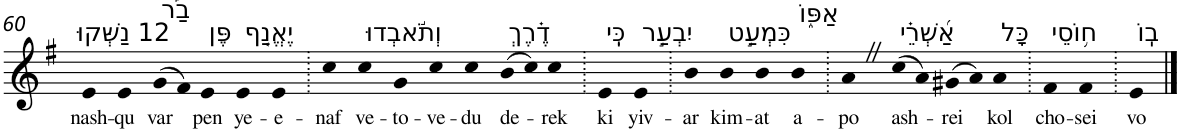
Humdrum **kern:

**kern	**text
*part1	*part1
*staff1	*staff1
*I"Piano	*
*I'Pno	*
!!LO:PB:g=z
*clefG2	*
*k[f#]	*
*G:	*
=60	=60
!LO:TX:a:t=12 נַשְּׁקוּ	!
!	!LO:LY:b
4e	nash-
!	!LO:LY:b
4e	-qu
!LO:TX:a:t=בַ֡ר	!
!	!LO:LY:b
(>8g	var
8f#)	.
!LO:TX:a:t=פֶּן	!
!	!LO:LY:b
4e	pen
!LO:TX:a:t=יֶאֱנַ֤ף	!
!	!LO:LY:b
4e	ye-
!	!LO:LY:b
4e	-e-
=61.	=61.
!	!LO:LY:b
4cc	-naf
!LO:TX:a:t=וְתֹ֬אבְדוּ	!
!	!LO:LY:b
4cc	ve-
!	!LO:LY:b
4g	-to-
!	!LO:LY:b
4cc	-ve-
!	!LO:LY:b
4cc	-du
!LO:TX:a:t=דֶ֗רֶךְ	!
!	!LO:LY:b
(>8b	de-
8cc)	.
!	!LO:LY:b
4cc	-rek
=62.	=62.
!LO:TX:a:t=כִּֽי	!
!	!LO:LY:b
4e	ki
!LO:TX:a:t=יִבְעַ֣ר	!
!	!LO:LY:b
4e	yiv-
=63.	=63.
!	!LO:LY:b
4b	-ar
!LO:TX:a:t=כִּמְעַ֣ט	!
!	!LO:LY:b
4b	kim-
!	!LO:LY:b
4b	-at
!LO:TX:a:t=אַפּ֑וֹ	!
!	!LO:LY:b
4b	a-
=64.	=64.
!	!LO:LY:b
4aZ	-po
!LO:TX:a:t=אַ֝שְׁרֵ֗י	!
!	!LO:LY:b
(>8cc	ash-
8a)	.
!	!LO:LY:b
(>8g#X	-rei
8a)	.
!LO:TX:a:t=כָּל	!
!	!LO:LY:b
4a	kol
=65.	=65.
!LO:TX:a:t=ח֥וֹסֵי	!
!	!LO:LY:b
4f#	cho-
!	!LO:LY:b
4f#	-sei
=66.	=66.
!LO:TX:a:t=בֽוֹ	!
!	!LO:LY:b
4e	vo
==	==
*-	*-
